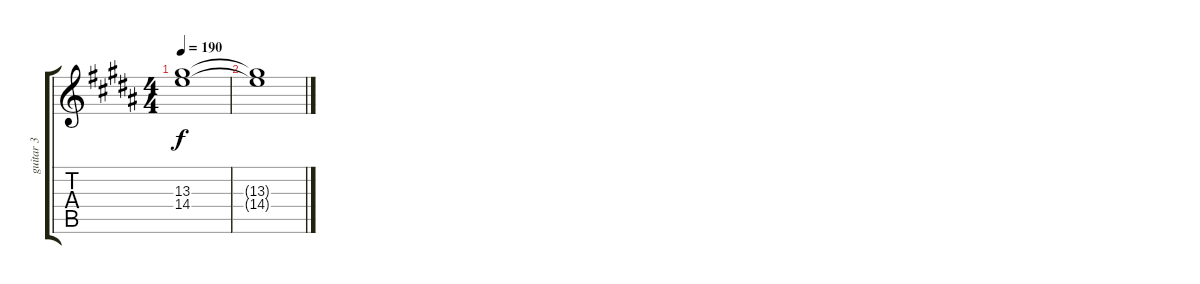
\track ("guitar 3" "guitar 3") {instrument distortionguitar}
\staff {score tabs}
\tuning (E4 B3 G3 D3 A2 E2) {hide}
\ts (4 4)
\tempo 190
\clef g2
\ks b
(13.3{t} 14.4{t}).1{dy f} |
(13.3{t} 14.4{t}).1
